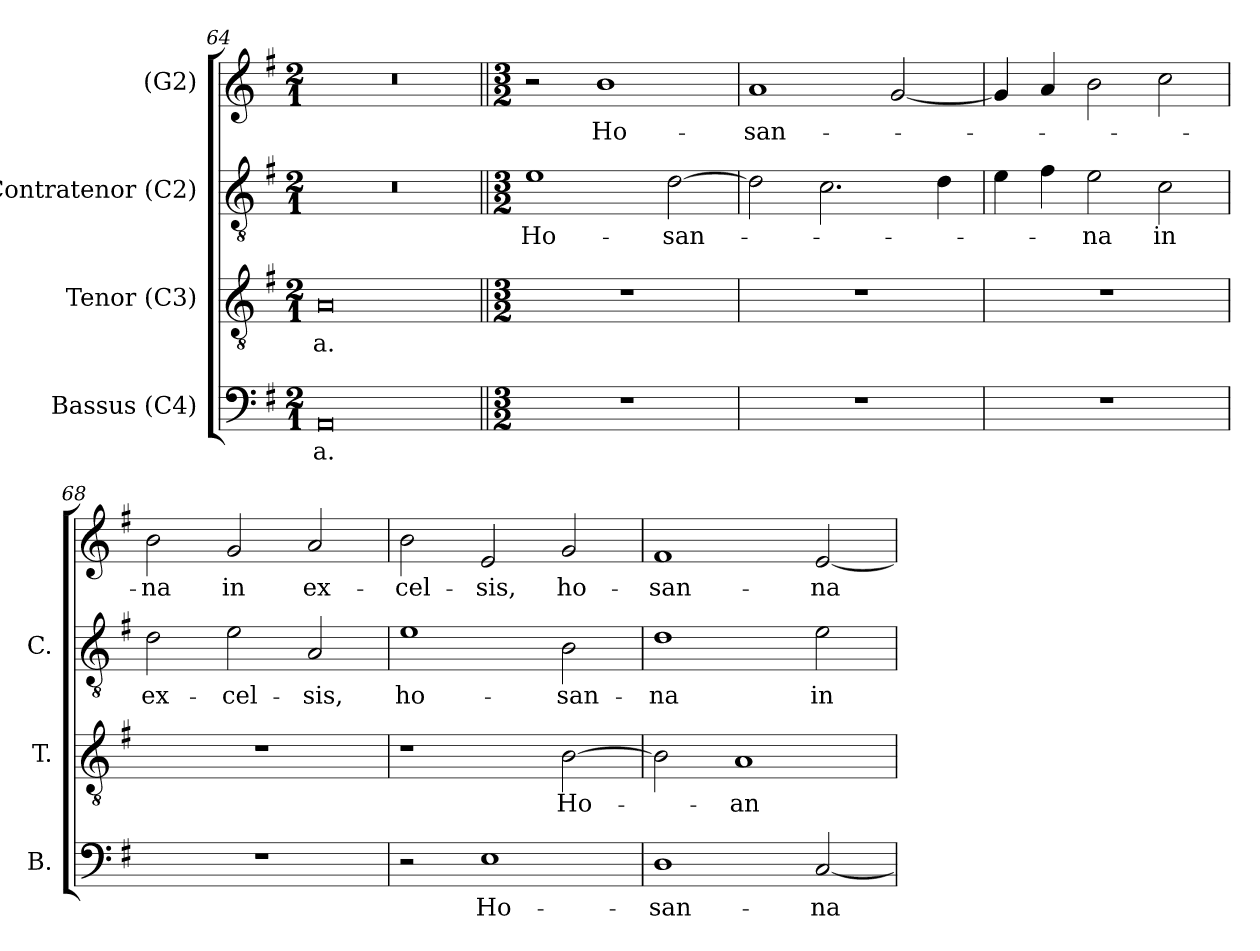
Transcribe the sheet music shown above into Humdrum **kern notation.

**kern	**text	**kern	**text	**kern	**text	**kern	**text
*part4	*part4	*part3	*part3	*part2	*part2	*part1	*part1
*staff4	*staff4	*staff3	*staff3	*staff2	*staff2	*staff1	*staff1
*I"Bassus (C4)	*	*I"Tenor (C3)	*	*I"Contratenor (C2)	*	*I"(G2)	*
*I'B.	*	*I'T.	*	*I'C.	*	*	*
*clefF4	*	*clefGv2	*	*clefGv2	*	*clefG2	*
*	*	*ITrd7c12	*	*ITrd7c12	*	*	*
*k[f#]	*	*k[f#]	*	*k[f#]	*	*k[f#]	*
*G:	*	*G:	*	*G:	*	*G:	*
*M2/1	*	*M2/1	*	*M2/1	*	*M2/1	*
=64	=64	=64	=64	=64	=64	=64	=64
!	!LO:LY:b:color=#000000	!	!	!	!	!	!
!	!	!	!LO:LY:b:color=#000000	!LO:N:vis=1	!	!LO:N:vis=1	!
0AAi	-a.	0AAi	-a.	0r	.	0r	.
=65||	=65||	=65||	=65||	=65||	=65||	=65||	=65||
*M3/2	*	*M3/2	*	*M3/2	*	*M3/2	*
!LO:N:vis=1	!	!LO:N:vis=1	!	!	!	!	!
!	!	!	!	!	!LO:LY:b:color=#000000	!	!
1.r	.	1.r	.	1Ei	Ho-	2r	.
!	!	!	!	!	!	!	!LO:LY:b:color=#000000
.	.	.	.	.	.	1bi	Ho-
!	!	!	!	!	!LO:LY:b:color=#000000	!	!
.	.	.	.	[2Di\	-san-	.	.
=66	=66	=66	=66	=66	=66	=66	=66
!LO:N:vis=1	!	!LO:N:vis=1	!	!	!	!	!
!	!	!	!	!	!	!	!LO:LY:b:color=#000000
1.r	.	1.r	.	2Di\]	.	1ai	-san-
.	.	.	.	2.Ci\	.	.	.
.	.	.	.	.	.	[2gi/	.
.	.	.	.	4Di\	.	.	.
=67	=67	=67	=67	=67	=67	=67	=67
!LO:N:vis=1	!	!LO:N:vis=1	!	!	!	!	!
1.r	.	1.r	.	4Ei\	.	4gi/]	.
.	.	.	.	4F#i\	.	4ai/	.
!	!	!	!	!	!LO:LY:b:color=#000000	!	!
.	.	.	.	2Ei\	-na	2bi\	.
!	!	!	!	!	!LO:LY:b:color=#000000	!	!
.	.	.	.	2Ci\	in	2cci\	.
!!LO:LB:g=z
=68	=68	=68	=68	=68	=68	=68	=68
!LO:N:vis=1	!	!LO:N:vis=1	!	!	!	!	!
!	!	!	!	!	!LO:LY:b:color=#000000	!	!
!	!	!	!	!	!	!	!LO:LY:b:color=#000000
1.r	.	1.r	.	2Di\	ex-	2bi\	-na
!	!	!	!	!	!LO:LY:b:color=#000000	!	!
!	!	!	!	!	!	!	!LO:LY:b:color=#000000
.	.	.	.	2Ei\	-cel-	2gi/	in
!	!	!	!	!	!LO:LY:b:color=#000000	!	!
!	!	!	!	!	!	!	!LO:LY:b:color=#000000
.	.	.	.	2AAi/	-sis,	2ai/	ex-
=69	=69	=69	=69	=69	=69	=69	=69
!	!	!	!	!	!LO:LY:b:color=#000000	!	!
!	!	!	!	!	!	!	!LO:LY:b:color=#000000
2r	.	1r	.	1Ei	ho-	2bi\	-cel-
!	!LO:LY:b:color=#000000	!	!	!	!	!	!
!	!	!	!	!	!	!	!LO:LY:b:color=#000000
1Ei	Ho-	.	.	.	.	2ei/	-sis,
!	!	!	!LO:LY:b:color=#000000	!	!	!	!
!	!	!	!	!	!LO:LY:b:color=#000000	!	!
!	!	!	!	!	!	!	!LO:LY:b:color=#000000
.	.	[2BBi\	Ho-	2BBi\	-san-	2gi/	ho-
=70	=70	=70	=70	=70	=70	=70	=70
!	!LO:LY:b:color=#000000	!	!	!	!	!	!
!	!	!	!	!	!LO:LY:b:color=#000000	!	!
!	!	!	!	!	!	!	!LO:LY:b:color=#000000
1Di	-san-	2BBi\]	.	1Di	-na	1f#i	-san-
!	!	!	!LO:LY:b:color=#000000	!	!	!	!
.	.	1AAi	-an-	.	.	.	.
!	!LO:LY:b:color=#000000	!	!	!	!	!	!
!	!	!	!	!	!LO:LY:b:color=#000000	!	!
!	!	!	!	!	!	!	!LO:LY:b:color=#000000
[2Ci/	-na	.	.	2Ei\	in	[2ei/	-na
=	=	=	=	=	=	=	=
*-	*-	*-	*-	*-	*-	*-	*-
